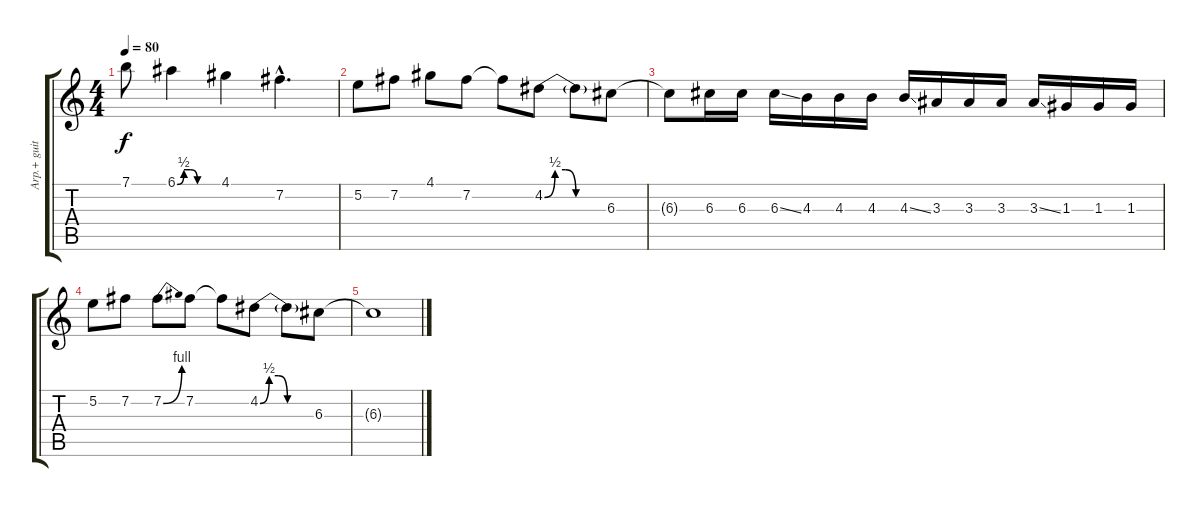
\track ("Arp.+ guit 2" "Arp.+ guit") {instrument distortionguitar}
\staff {score tabs}
\tuning (E4 B3 G3 D3 A2 E2) {hide}
\ts (4 4)
\tempo 80
\clef g2
\ks c
7.1{t}.8{dy f} 6.1{be (custom 0 0 10 2 20 2 30 0 60 0)}.4 4.1.4 7.2{hac}.4{d} |
5.2.8 7.2.8 4.1.8 7.2.8 7.2{t}.8 4.2{be (custom 0 0 10 2 20 2 30 0 60 0)}.8 4.2{t}.8 6.3.8 |
6.3{t}.8 6.3.16 6.3.16 6.3{ss}.16 4.3.16 4.3.16 4.3.16 4.3{ss}.16 3.3.16 3.3.16 3.3.16 3.3{ss}.16 1.3.16 1.3.16 1.3.16 |
5.2.8 7.2.8 7.2{be (bend 0 0 60 4)}.8 7.2.8 7.2{t}.8 4.2{be (custom 0 0 10 2 20 2 30 0 60 0)}.8 4.2{t}.8 6.3.8 |
6.3{t}.1
